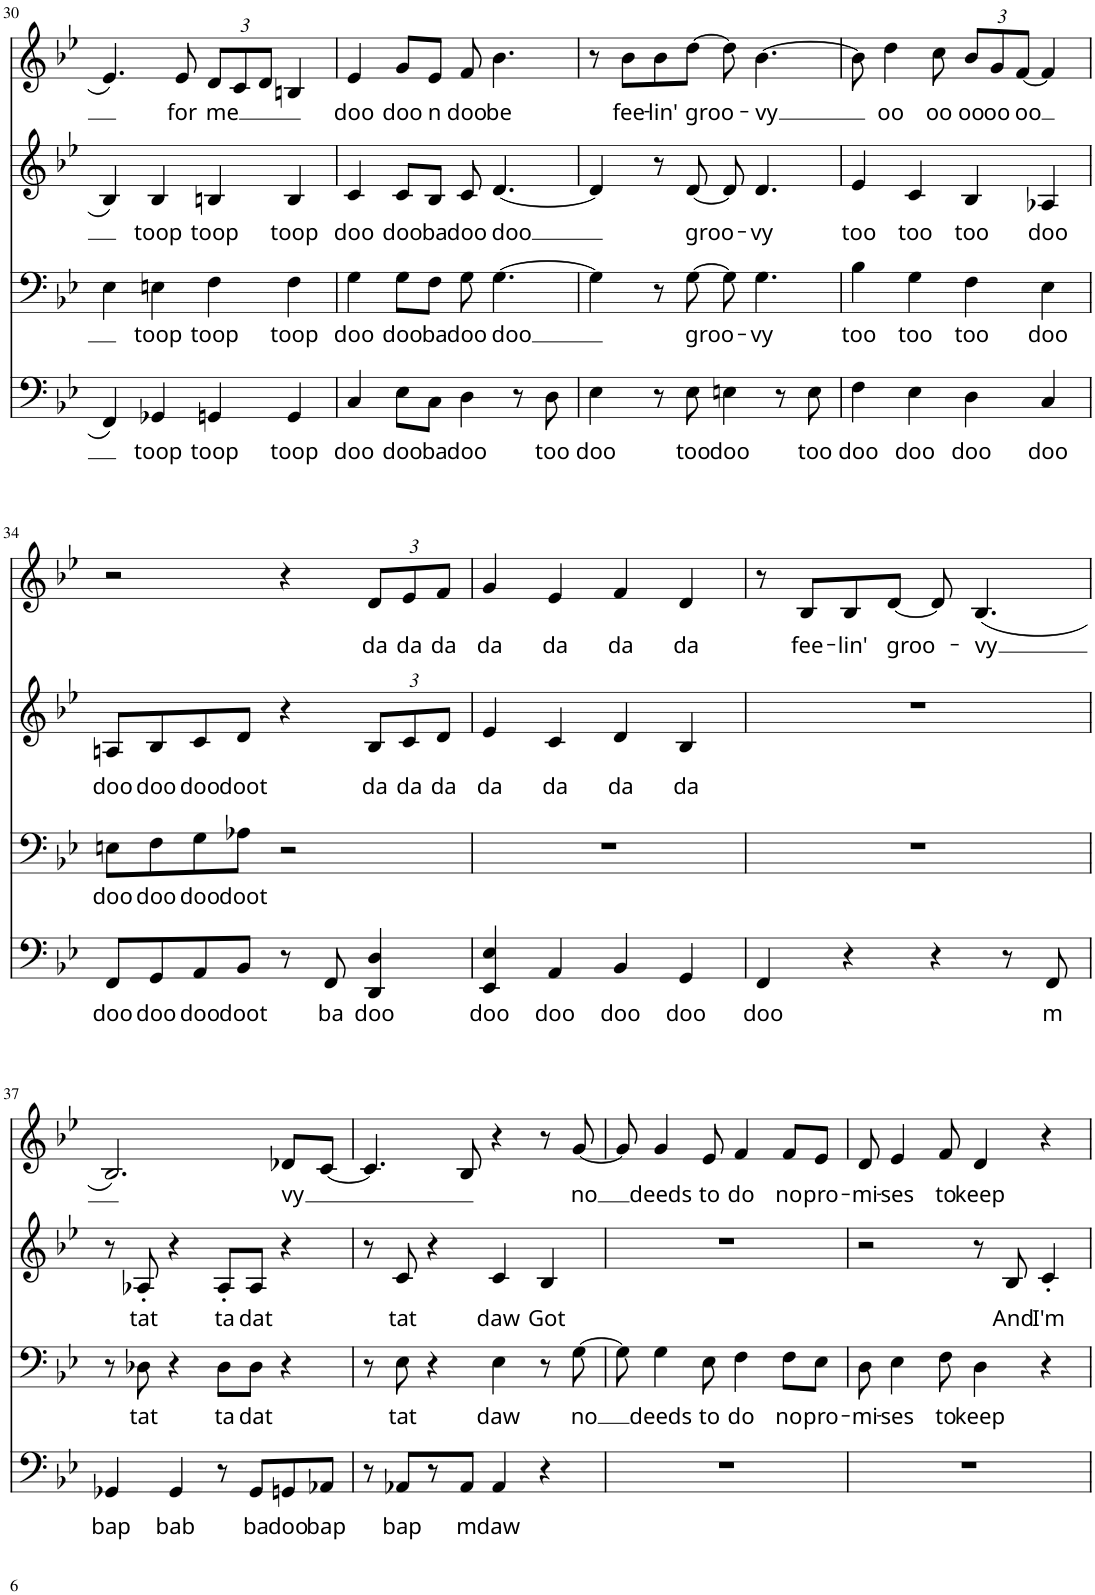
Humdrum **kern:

**kern	**text	**kern	**text	**kern	**text	**kern	**text
*part4	*part4	*part3	*part3	*part2	*part2	*part1	*part1
*staff4	*staff4	*staff3	*staff3	*staff2	*staff2	*staff1	*staff1
*I"Voice	*	*I"Voice	*	*I"Voice	*	*I"Voice	*
!!LO:PB:g=z
*clefF4	*	*clefF4	*	*clefG2	*	*clefG2	*
*k[b-e-]	*	*k[b-e-]	*	*k[b-e-]	*	*k[b-e-]	*
*M4/4	*	*M4/4	*	*M4/4	*	*M4/4	*
=30	=30	=30	=30	=30	=30	=30	=30
4FF/	.	4E-\	.	4B-/	.	4.e-/	.
!	!LO:LY:b	!	!LO:LY:b	!	!LO:LY:b	!	!
4GG-X/	toop	4En\	toop	4B-/	toop	.	.
!	!	!	!	!	!	!	!LO:LY:b
.	.	.	.	.	.	8e-/	for
!	!LO:LY:b	!	!LO:LY:b	!	!LO:LY:b	!	!
*	*	*	*	*	*	*Xbrackettup	*
!	!	!	!	!	!	!	!LO:LY:b
4GGn/	toop	4F\	toop	4Bn/	toop	12d/L	me
.	.	.	.	.	.	12c/	.
.	.	.	.	.	.	12d/J	.
!	!LO:LY:b	!	!LO:LY:b	!	!LO:LY:b	!	!
4GG/	toop	4F\	toop	4B/	toop	4Bn/	.
=31	=31	=31	=31	=31	=31	=31	=31
!	!LO:LY:b	!	!LO:LY:b	!	!LO:LY:b	!	!LO:LY:b
4C/	doo	4G\	doo	4c/	doo	4e-/	doo
!	!LO:LY:b	!	!LO:LY:b	!	!LO:LY:b	!	!LO:LY:b
8E-\L	doo	8G\L	doo	8c/L	doo	8g/L	doo
!	!LO:LY:b	!	!LO:LY:b	!	!LO:LY:b	!	!LO:LY:b
8C\J	ba	8F\J	ba	8B-/J	ba	8e-/J	n
!	!LO:LY:b	!	!LO:LY:b	!	!LO:LY:b	!	!LO:LY:b
4D\	doo	8G\	doo	8c/	doo	8f/	doo
!	!	!	!LO:LY:b	!	!LO:LY:b	!	!LO:LY:b
.	.	[>4.G\	doo	[<4.d/	doo	4.b-\	be
8r	.	.	.	.	.	.	.
!	!LO:LY:b	!	!	!	!	!	!
8D\	too	.	.	.	.	.	.
=32	=32	=32	=32	=32	=32	=32	=32
!	!LO:LY:b	!	!	!	!	!	!
4E-\	doo	4G\]	.	4d/]	.	8r	.
!	!	!	!	!	!	!	!LO:LY:b
.	.	.	.	.	.	8b-\L	fee-
!	!	!	!	!	!	!	!LO:LY:b
8r	.	8r	.	8r	.	8b-\	-lin'
!	!LO:LY:b	!	!LO:LY:b	!	!LO:LY:b	!	!LO:LY:b
8E-\	too	[>8G\	groo-	[<8d/	groo-	[>8dd\J	groo-
!	!LO:LY:b	!	!	!	!	!	!
4En\	doo	8G\]	.	8d/]	.	8dd\]	.
!	!	!	!LO:LY:b	!	!LO:LY:b	!	!LO:LY:b
.	.	4.G\	-vy	4.d/	-vy	[>4.b-\	-vy
8r	.	.	.	.	.	.	.
!	!LO:LY:b	!	!	!	!	!	!
8E\	too	.	.	.	.	.	.
=33	=33	=33	=33	=33	=33	=33	=33
!	!LO:LY:b	!	!LO:LY:b	!	!LO:LY:b	!	!
4F\	doo	4B-\	too	4e-/	too	8b-\]	.
!	!	!	!	!	!	!	!LO:LY:b
.	.	.	.	.	.	4dd\	oo
!	!LO:LY:b	!	!LO:LY:b	!	!LO:LY:b	!	!
4E-\	doo	4G\	too	4c/	too	.	.
!	!	!	!	!	!	!	!LO:LY:b
.	.	.	.	.	.	8cc\	oo
!	!LO:LY:b	!	!LO:LY:b	!	!LO:LY:b	!	!LO:LY:b
4D\	doo	4F\	too	4B-/	too	12b-/L	oo
!	!	!	!	!	!	!	!LO:LY:b
.	.	.	.	.	.	12g/	oo
!	!	!	!	!	!	!	!LO:LY:b
.	.	.	.	.	.	[12f/J	oo
!	!LO:LY:b	!	!LO:LY:b	!	!LO:LY:b	!	!
4C/	doo	4E-\	doo	4A-X/	doo	4f/]	.
!!LO:LB:g=z
=34	=34	=34	=34	=34	=34	=34	=34
!	!LO:LY:b	!	!LO:LY:b	!	!LO:LY:b	!	!
8FF/L	doo	8En\L	doo	8An/L	doo	2r	.
!	!LO:LY:b	!	!LO:LY:b	!	!LO:LY:b	!	!
8GG/	doo	8F\	doo	8B-/	doo	.	.
!	!LO:LY:b	!	!LO:LY:b	!	!LO:LY:b	!	!
8AA/	doo	8G\	doo	8c/	doo	.	.
!	!LO:LY:b	!	!LO:LY:b	!	!LO:LY:b	!	!
8BB-/J	doot	8A-X\J	doot	8d/J	doot	.	.
8r	.	2r	.	4r	.	4r	.
!	!LO:LY:b	!	!	!	!	!	!
8FF/	ba	.	.	.	.	.	.
!	!LO:LY:b	!	!	!	!	!	!
*	*	*	*	*Xbrackettup	*	*	*
!	!	!	!	!	!LO:LY:b	!	!LO:LY:b
4DD/ 4D/	doo	.	.	12B-/L	da	12d/L	da
!	!	!	!	!	!LO:LY:b	!	!LO:LY:b
.	.	.	.	12c/	da	12e-/	da
!	!	!	!	!	!LO:LY:b	!	!LO:LY:b
.	.	.	.	12d/J	da	12f/J	da
=35	=35	=35	=35	=35	=35	=35	=35
!	!LO:LY:b	!	!	!	!LO:LY:b	!	!LO:LY:b
4EE-/ 4E-/	doo	1r	.	4e-/	da	4g/	da
!	!LO:LY:b	!	!	!	!LO:LY:b	!	!LO:LY:b
4AA/	doo	.	.	4c/	da	4e-/	da
!	!LO:LY:b	!	!	!	!LO:LY:b	!	!LO:LY:b
4BB-/	doo	.	.	4d/	da	4f/	da
!	!LO:LY:b	!	!	!	!LO:LY:b	!	!LO:LY:b
4GG/	doo	.	.	4B-/	da	4d/	da
=36	=36	=36	=36	=36	=36	=36	=36
!	!LO:LY:b	!	!	!	!	!	!
4FF/	doo	1r	.	1r	.	8r	.
!	!	!	!	!	!	!	!LO:LY:b
.	.	.	.	.	.	8B-/L	fee-
!	!	!	!	!	!	!	!LO:LY:b
4r	.	.	.	.	.	8B-/	-lin'
!	!	!	!	!	!	!	!LO:LY:b
.	.	.	.	.	.	[<8d/J	groo-
4r	.	.	.	.	.	8d/]	.
!	!	!	!	!	!	!	!LO:LY:b
.	.	.	.	.	.	(<4.B-/	-vy
8r	.	.	.	.	.	.	.
!	!LO:LY:b	!	!	!	!	!	!
8FF/	m	.	.	.	.	.	.
!!LO:LB:g=z
=37	=37	=37	=37	=37	=37	=37	=37
!	!LO:LY:b	!	!	!	!	!	!
4GG-X/	bap	8r	.	8r	.	2.B-/)	.
!	!	!	!LO:LY:b	!	!LO:LY:b	!	!
.	.	8D-X\	tat	8A-X'/	tat	.	.
!	!LO:LY:b	!	!	!	!	!	!
4GG-/	bab	4r	.	4r	.	.	.
!	!	!	!LO:LY:b	!	!LO:LY:b	!	!
8r	.	8D-\L	ta	8A-'/L	ta	.	.
!	!LO:LY:b	!	!LO:LY:b	!	!LO:LY:b	!	!
8GG-/L	ba	8D-\J	dat	8A-/J	dat	.	.
!	!LO:LY:b	!	!	!	!	!	!LO:LY:b
8GGn/	doo	4r	.	4r	.	8d-X/L	vy
!	!LO:LY:b	!	!	!	!	!	!
8AA-X/J	bap	.	.	.	.	[<8c/J	.
=38	=38	=38	=38	=38	=38	=38	=38
8r	.	8r	.	8r	.	4.c/]	.
!	!LO:LY:b	!	!LO:LY:b	!	!LO:LY:b	!	!
8AA-X/L	bap	8E-\	tat	8c/	tat	.	.
8r	.	4r	.	4r	.	.	.
!	!LO:LY:b	!	!	!	!	!	!
8AA-/J	m	.	.	.	.	8B-/	.
!	!LO:LY:b	!	!LO:LY:b	!	!LO:LY:b	!	!
4AA-/	daw	4E-\	daw	4c/	daw	4r	.
!	!	!	!	!	!LO:LY:b	!	!
4r	.	8r	.	4B-/	Got	8r	.
!	!	!	!LO:LY:b	!	!	!	!LO:LY:b
.	.	[>8G\	no	.	.	[<8g/	no
=39	=39	=39	=39	=39	=39	=39	=39
1r	.	8G\]	.	1r	.	8g/]	.
!	!	!	!LO:LY:b	!	!	!	!LO:LY:b
.	.	4G\	deeds	.	.	4g/	deeds
!	!	!	!LO:LY:b	!	!	!	!LO:LY:b
.	.	8E-\	to	.	.	8e-/	to
!	!	!	!LO:LY:b	!	!	!	!LO:LY:b
.	.	4F\	do	.	.	4f/	do
!	!	!	!LO:LY:b	!	!	!	!LO:LY:b
.	.	8F\L	no	.	.	8f/L	no
!	!	!	!LO:LY:b	!	!	!	!LO:LY:b
.	.	8E-\J	pro-	.	.	8e-/J	pro-
=40	=40	=40	=40	=40	=40	=40	=40
!	!	!	!LO:LY:b	!	!	!	!LO:LY:b
1r	.	8D\	-mi-	2r	.	8d/	-mi-
!	!	!	!LO:LY:b	!	!	!	!LO:LY:b
.	.	4E-\	-ses	.	.	4e-/	-ses
!	!	!	!LO:LY:b	!	!	!	!LO:LY:b
.	.	8F\	to	.	.	8f/	to
!	!	!	!LO:LY:b	!	!	!	!LO:LY:b
.	.	4D\	keep	8r	.	4d/	keep
!	!	!	!	!	!LO:LY:b	!	!
.	.	.	.	8B-/	And	.	.
!	!	!	!	!	!LO:LY:b	!	!
.	.	4r	.	4c'/	I'm	4r	.
=	=	=	=	=	=	=	=
*-	*-	*-	*-	*-	*-	*-	*-
